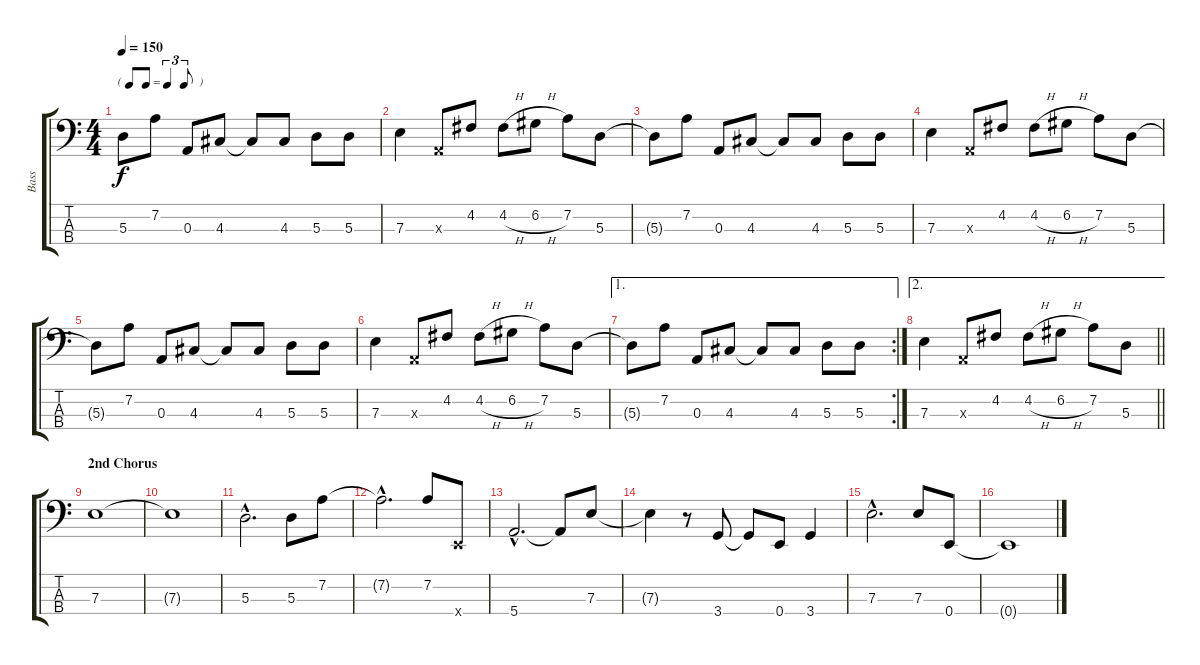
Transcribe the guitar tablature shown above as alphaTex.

\track ("Bass" "Bass") {instrument electricbassfinger}
\staff {score tabs}
\tuning (G2 D2 A1 E1) {hide}
\ts (4 4)
\tf triplet8th
\tempo 150
\clef f4
\ks c
5.3{t}.8{dy f} 7.2.8 0.3.8 4.3.8 4.3{t}.8 4.3.8 5.3.8 5.3.8 |
7.3.4 0.3{x}.8 4.2.8 4.2{h}.8 6.2{h}.8 7.2.8 5.3.8 |
5.3{t}.8 7.2.8 0.3.8 4.3.8 4.3{t}.8 4.3.8 5.3.8 5.3.8 |
7.3.4 0.3{x}.8 4.2.8 4.2{h}.8 6.2{h}.8 7.2.8 5.3.8 |
5.3{t}.8 7.2.8 0.3.8 4.3.8 4.3{t}.8 4.3.8 5.3.8 5.3.8 |
7.3.4 0.3{x}.8 4.2.8 4.2{h}.8 6.2{h}.8 7.2.8 5.3.8 |
\ae 1
\rc 2
5.3{t}.8 7.2.8 0.3.8 4.3.8 4.3{t}.8 4.3.8 5.3.8 5.3.8 |
\ae 2
\section ("" "")
\barLineRight lightlight
7.3.4 0.3{x}.8 4.2.8 4.2{h}.8 6.2{h}.8 7.2.8 5.3.8 |
\section ("" "2nd Chorus")
7.3.1 |
7.3{t}.1 |
5.3{hac}.2{d} 5.3.8 7.2.8 |
7.2{hac t}.2{d} 7.2.8 0.4{x}.8 |
5.4{hac}.2{d} 5.4{t}.8 7.3.8 |
7.3{t}.4 r.8 3.4.8 3.4{t}.8 0.4.8 3.4.4 |
7.3{hac}.2{d} 7.3.8 0.4.8 |
0.4{t}.1
